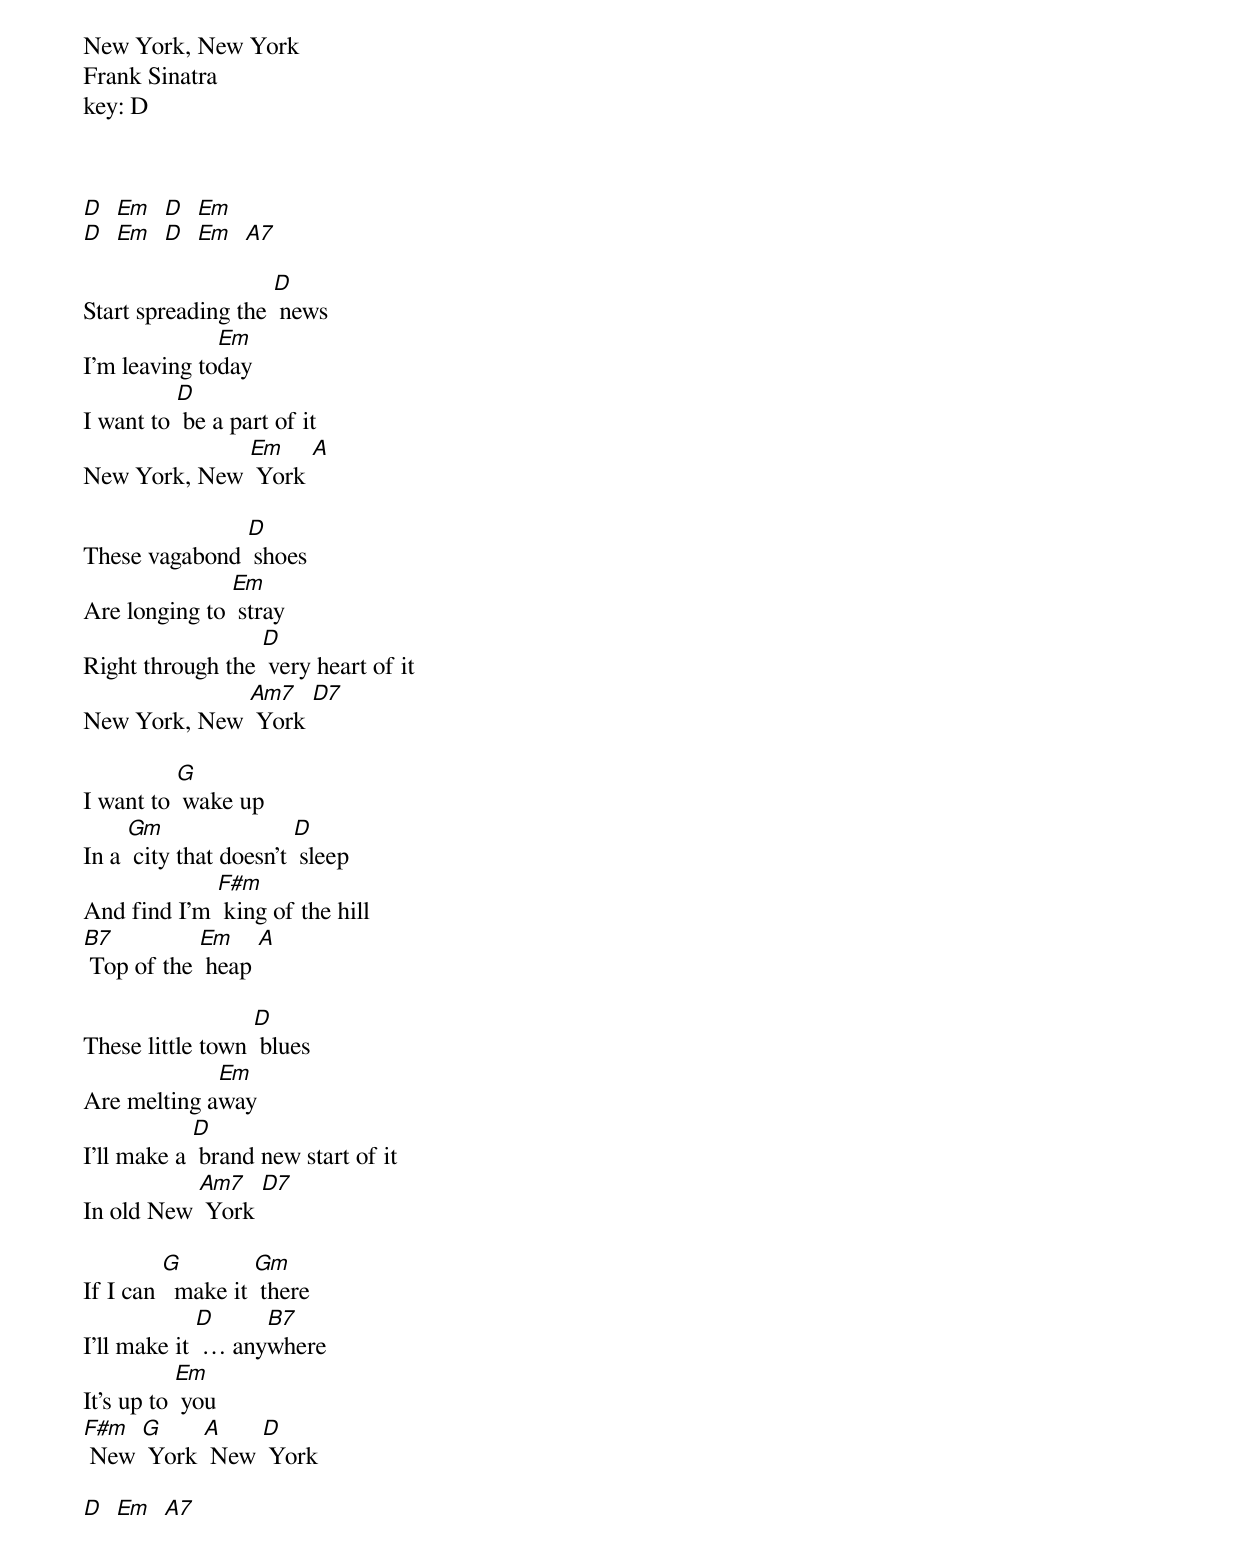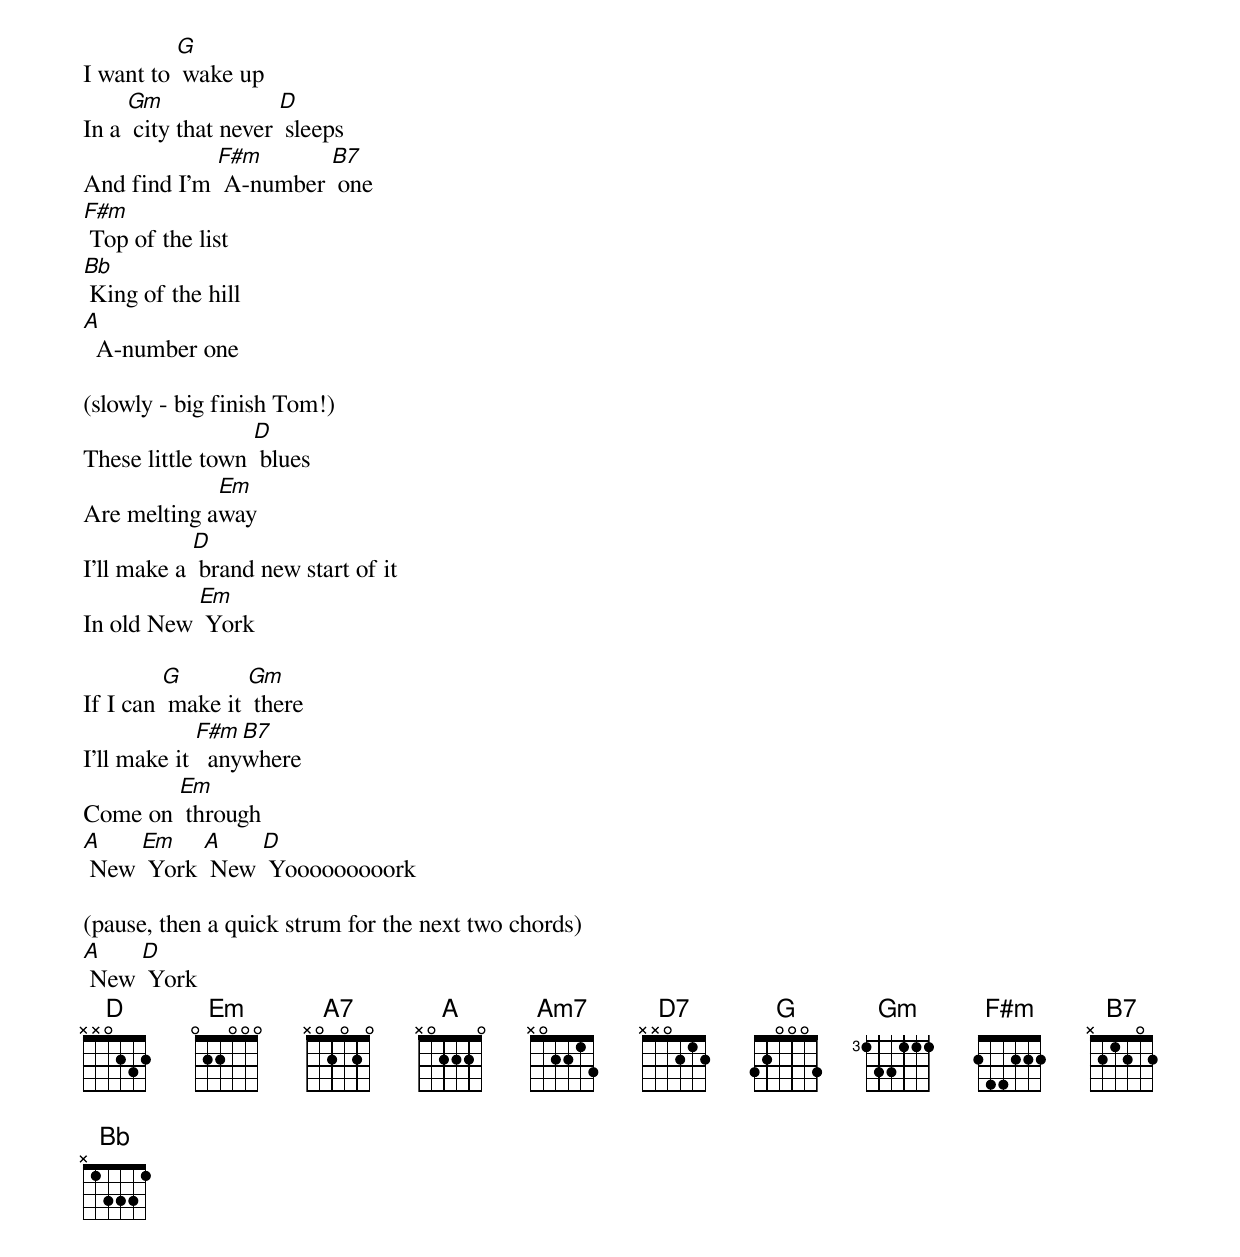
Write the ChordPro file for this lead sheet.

New York, New York
Frank Sinatra
key: D



[D]  [Em]  [D]  [Em]
[D]  [Em]  [D]  [Em]  [A7]

Start spreading the [D] news
I’m leaving to[Em]day
I want to [D] be a part of it
New York, New [Em] York [A]

These vagabond [D] shoes
Are longing to [Em] stray
Right through the [D] very heart of it
New York, New [Am7] York [D7]

I want to [G] wake up
In a [Gm] city that doesn’t [D] sleep
And find I’m [F#m] king of the hill
[B7] Top of the [Em] heap [A]

These little town [D] blues
Are melting a[Em]way
I’ll make a [D] brand new start of it
In old New [Am7] York [D7]

If I can [G]  make it [Gm] there
I’ll make it [D] … any[B7]where
It’s up to [Em] you
[F#m] New [G] York [A] New [D] York

[D]  [Em]  [A7]

I want to [G] wake up
In a [Gm] city that never [D] sleeps
And find I’m [F#m] A-number [B7] one
[F#m] Top of the list
[Bb] King of the hill
[A]  A-number one

(slowly - big finish Tom!)
These little town [D] blues
Are melting a[Em]way
I’ll make a [D] brand new start of it
In old New [Em] York

If I can [G] make it [Gm] there
I’ll make it [F#m]  any[B7]where
Come on [Em] through
[A] New [Em] York [A] New [D] Yooooooooork

(pause, then a quick strum for the next two chords)
[A] New [D] York
